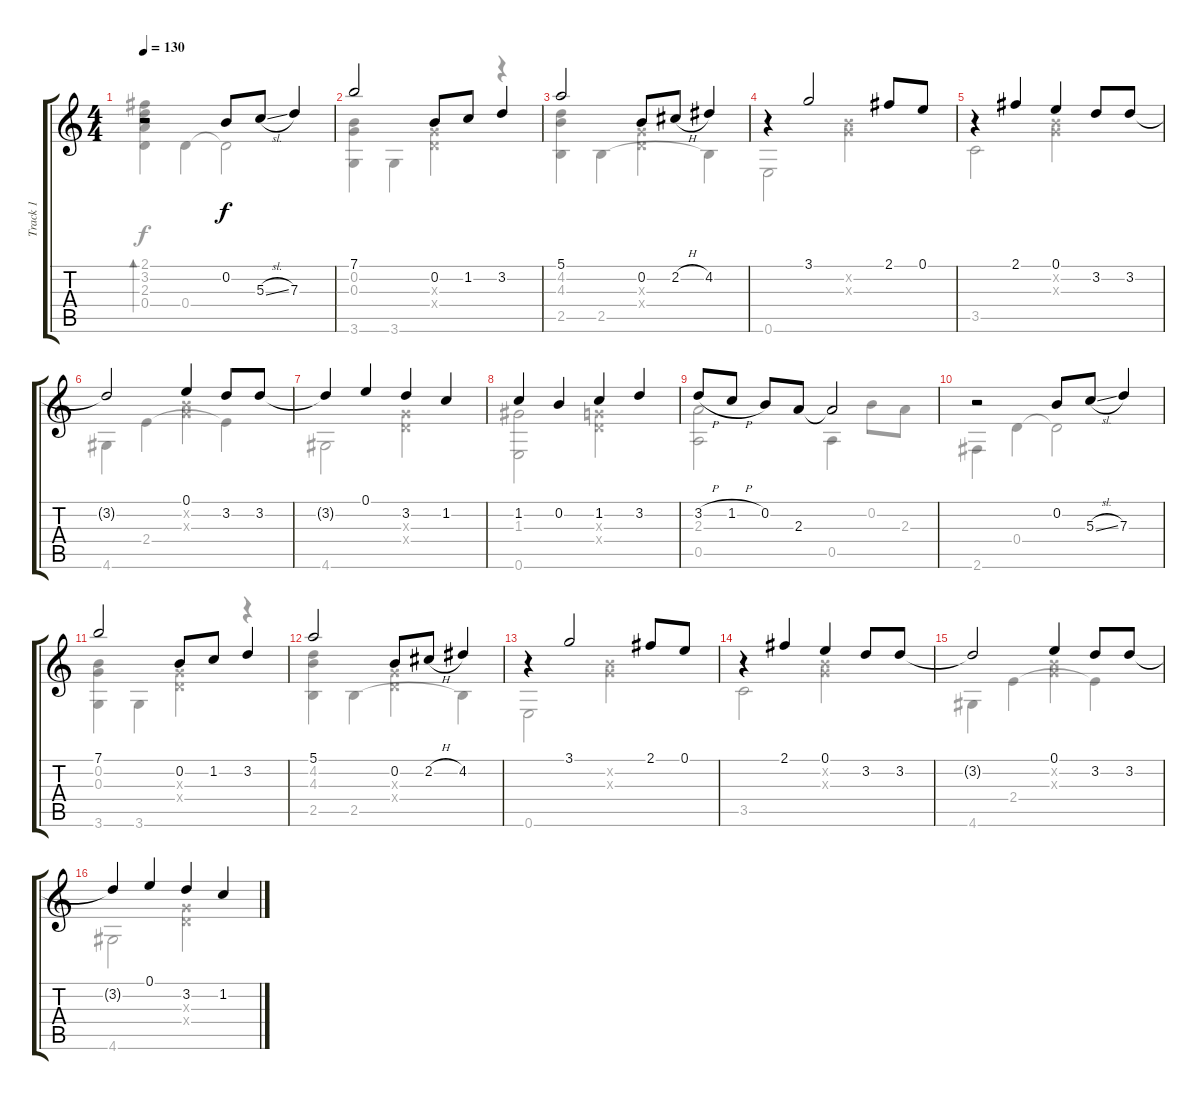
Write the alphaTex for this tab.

\track ("Track 1" "Track 1") {instrument acousticguitarsteel}
\staff {score tabs}
\tuning (E4 B3 G3 D3 A2 E2) {hide}
\voice
\ts (4 4)
\tempo 130
\clef g2
\ks c
r.2{dy f} 0.2.8 5.3{sl}.8 7.3.4 |
7.1.2 0.2.8 1.2.8 3.2.4 |
5.1.2 0.2.8 2.2{h}.8 4.2.4 |
r.4 3.1.2 2.1.8 0.1.8 |
r.4 2.1.4 0.1.4 3.2.8 3.2.8 |
3.2{t}.2 0.1.4 3.2.8 3.2.8 |
3.2{t}.4 0.1.4 3.2.4 1.2.4 |
1.2.4 0.2.4 1.2.4 3.2.4 |
3.2{h}.8 1.2{h}.8 0.2.8 2.3.8 2.3{t}.2 |
r.2 0.2.8 5.3{sl}.8 7.3.4 |
7.1.2 0.2.8 1.2.8 3.2.4 |
5.1.2 0.2.8 2.2{h}.8 4.2.4 |
r.4 3.1.2 2.1.8 0.1.8 |
r.4 2.1.4 0.1.4 3.2.8 3.2.8 |
3.2{t}.2 0.1.4 3.2.8 3.2.8 |
3.2{t}.4 0.1.4 3.2.4 1.2.4
\voice
\clef g2
\ottava regular
\simile none
\ks c
(2.1 3.2 2.3 0.4).4{bd 240 dy f} 0.4.4 0.4{t}.2 |
(0.2 0.3 3.6).4 3.6.4 (0.3{x} 0.4{x}).4 r.4 |
(4.2 4.3 2.5).4 2.5.4 (0.3{x} 0.4{x}).4 2.5{t}.4 |
0.6.2 (0.2{x} 0.3{x}).2 |
3.5.2 (0.2{x} 0.3{x}).2 |
4.6.4 2.4.4 (0.2{x} 0.3{x}).4 2.4{t}.4 |
4.6.2 (0.3{x} 0.4{x}).2 |
(1.3 0.6).2 (0.3{x} 0.4{x}).2 |
(2.3 0.5).2 0.5.4 0.2.8 2.3.8 |
2.6.4 0.4.4 0.4{t}.2 |
(0.2 0.3 3.6).4 3.6.4 (0.3{x} 0.4{x}).4 r.4 |
(4.2 4.3 2.5).4 2.5.4 (0.3{x} 0.4{x}).4 2.5{t}.4 |
0.6.2 (0.2{x} 0.3{x}).2 |
3.5.2 (0.2{x} 0.3{x}).2 |
4.6.4 2.4.4 (0.2{x} 0.3{x}).4 2.4{t}.4 |
4.6.2 (0.3{x} 0.4{x}).2
